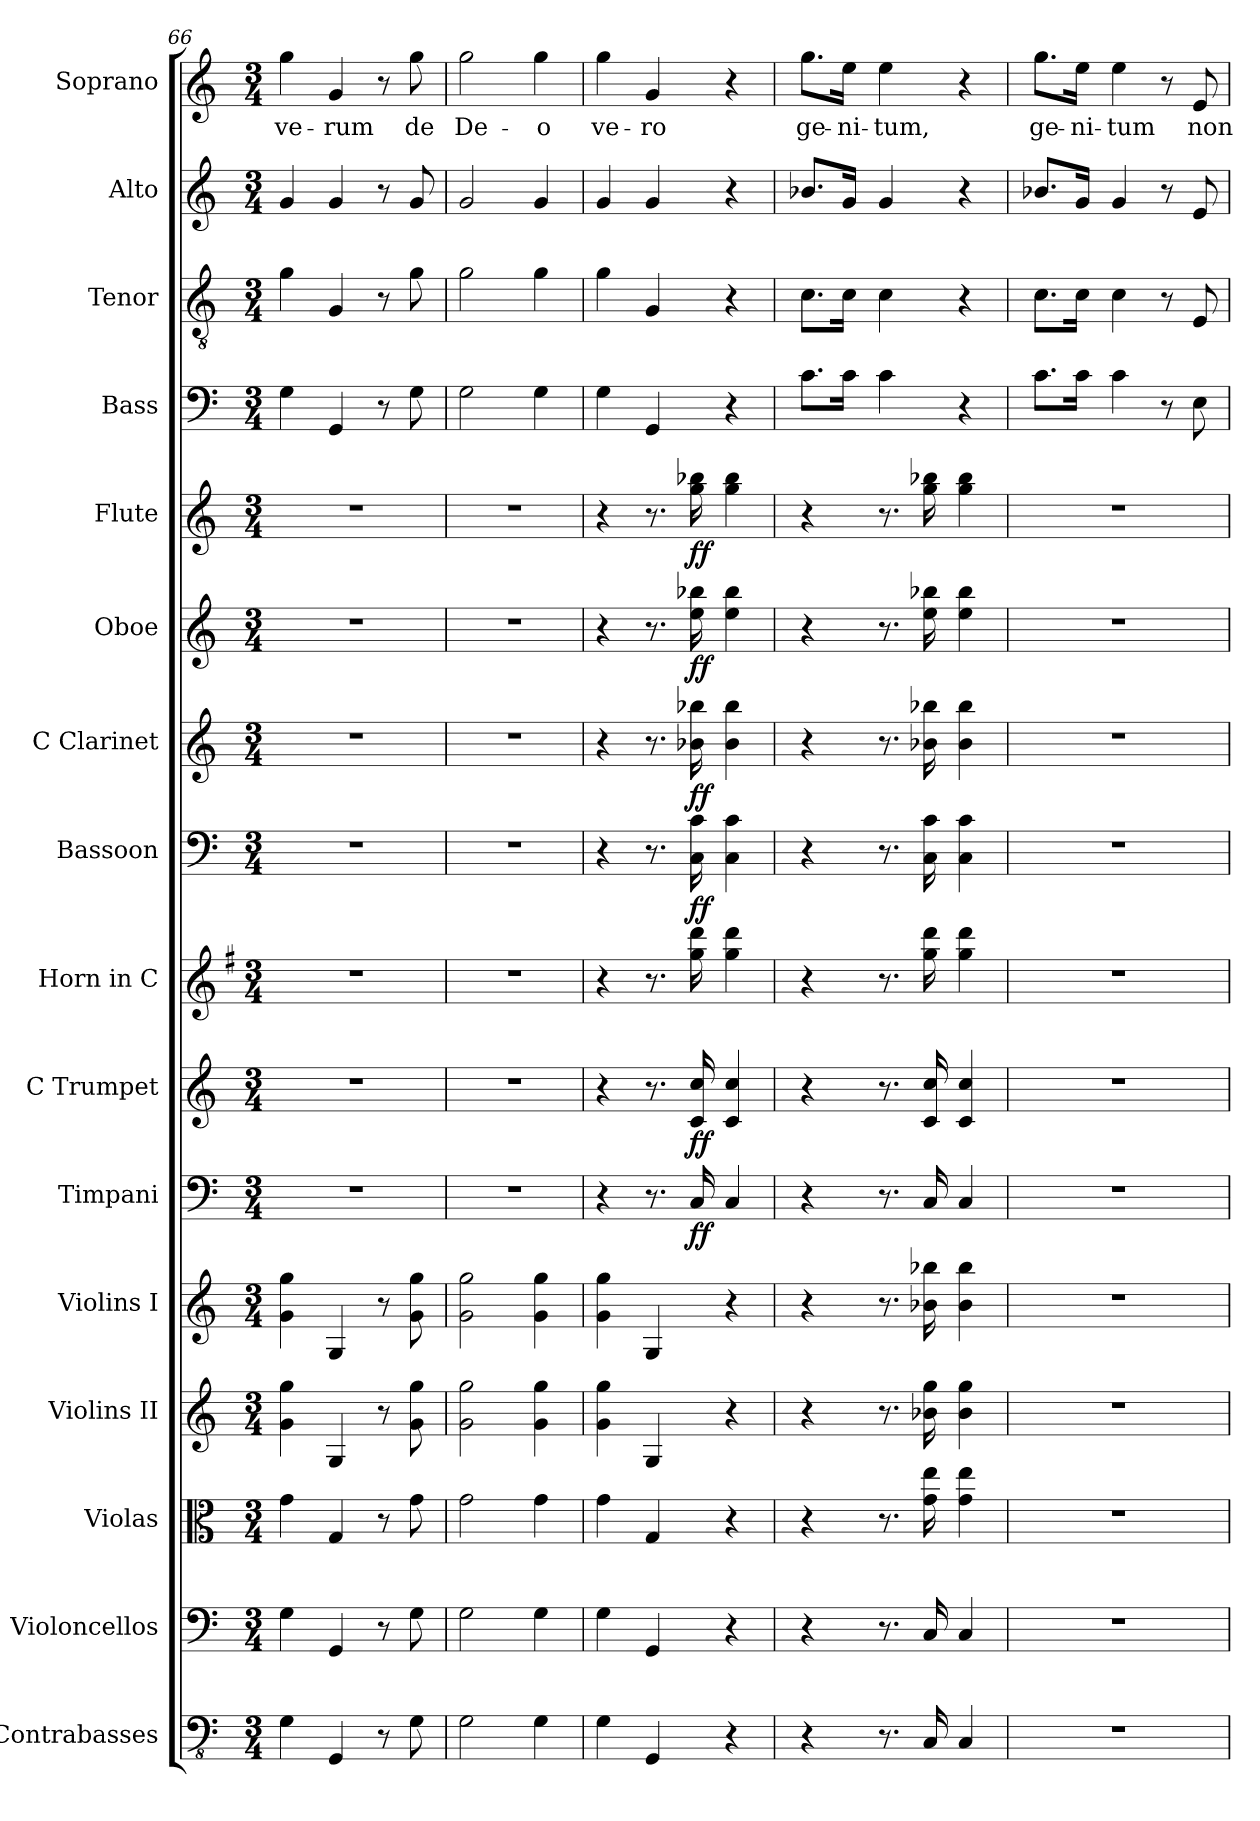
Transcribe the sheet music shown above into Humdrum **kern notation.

**kern	**kern	**kern	**kern	**kern	**kern	**dynam	**kern	**dynam	**kern	**kern	**dynam	**kern	**dynam	**kern	**dynam	**kern	**dynam	**kern	**kern	**kern	**kern	**text
*part16	*part15	*part14	*part13	*part12	*part11	*part11	*part10	*part10	*part9	*part8	*part8	*part7	*part7	*part6	*part6	*part5	*part5	*part4	*part3	*part2	*part1	*part1
*staff16	*staff15	*staff14	*staff13	*staff12	*staff11	*staff11	*staff10	*staff10	*staff9	*staff8	*staff8	*staff7	*staff7	*staff6	*staff6	*staff5	*staff5	*staff4	*staff3	*staff2	*staff1	*staff1
*I"Contrabasses	*I"Violoncellos	*I"Violas	*I"Violins II	*I"Violins I	*I"Timpani	*	*I"C Trumpet	*	*I"Horn in C	*I"Bassoon	*	*I"C Clarinet	*	*I"Oboe	*	*I"Flute	*	*I"Bass	*I"Tenor	*I"Alto	*I"Soprano	*
*I'Cbs.	*I'Vcs.	*I'Vlas.	*I'Vlns. II	*I'Vlns. I	*I'Timp.	*	*I'C Tpt.	*	*I'Hn. in C	*I'Bsn.	*	*I'C Cl.	*	*I'Ob.	*	*I'Fl.	*	*I'B.	*I'T.	*I'A.	*I'S.	*
*clefFv4	*clefF4	*clefC3	*clefG2	*clefG2	*clefF4	*	*clefG2	*	*clefG2	*clefF4	*	*clefG2	*	*clefG2	*	*clefG2	*	*clefF4	*clefGv2	*clefG2	*clefG2	*
*	*	*	*	*	*	*	*	*	*ITrd4c7	*	*	*ITrd1c2	*	*	*	*	*	*	*	*	*	*
*k[]	*k[]	*k[]	*k[]	*k[]	*k[]	*	*k[]	*	*k[]	*k[]	*	*k[b-e-]	*	*k[]	*	*k[]	*	*k[]	*k[]	*k[]	*k[]	*
*M3/4	*M3/4	*M3/4	*M3/4	*M3/4	*M3/4	*	*M3/4	*	*M3/4	*M3/4	*	*M3/4	*	*M3/4	*	*M3/4	*	*M3/4	*M3/4	*M3/4	*M3/4	*
=66	=66	=66	=66	=66	=66	=66	=66	=66	=66	=66	=66	=66	=66	=66	=66	=66	=66	=66	=66	=66	=66	=66
!	!	!	!	!	!	!	!	!	!	!	!	!	!	!	!	!	!	!	!	!	!	!LO:LY:b
4GG\	4G\	4g\	4g\ 4gg\	4g\ 4gg\	2.r	.	2.r	.	2.r	2.r	.	2.r	.	2.r	.	2.r	.	4G\	4g\	4g/	4gg\	ve-
!	!	!	!	!	!	!	!	!	!	!	!	!	!	!	!	!	!	!	!	!	!	!LO:LY:b
4GGG/	4GG/	4G/	4G/	4G/	.	.	.	.	.	.	.	.	.	.	.	.	.	4GG/	4G/	4g/	4g/	-rum
8r	8r	8r	8r	8r	.	.	.	.	.	.	.	.	.	.	.	.	.	8r	8r	8r	8r	.
!	!	!	!	!	!	!	!	!	!	!	!	!	!	!	!	!	!	!	!	!	!	!LO:LY:b
8GG\	8G\	8g\	8g\ 8gg\	8g\ 8gg\	.	.	.	.	.	.	.	.	.	.	.	.	.	8G\	8g\	8g/	8gg\	de
=67	=67	=67	=67	=67	=67	=67	=67	=67	=67	=67	=67	=67	=67	=67	=67	=67	=67	=67	=67	=67	=67	=67
!	!	!	!	!	!	!	!	!	!	!	!	!	!	!	!	!	!	!	!	!	!	!LO:LY:b
2GG\	2G\	2g\	2g\ 2gg\	2g\ 2gg\	2.r	.	2.r	.	2.r	2.r	.	2.r	.	2.r	.	2.r	.	2G\	2g\	2g/	2gg\	De-
!	!	!	!	!	!	!	!	!	!	!	!	!	!	!	!	!	!	!	!	!	!	!LO:LY:b
4GG\	4G\	4g\	4g\ 4gg\	4g\ 4gg\	.	.	.	.	.	.	.	.	.	.	.	.	.	4G\	4g\	4g/	4gg\	-o
=68	=68	=68	=68	=68	=68	=68	=68	=68	=68	=68	=68	=68	=68	=68	=68	=68	=68	=68	=68	=68	=68	=68
!	!	!	!	!	!	!	!	!	!	!	!	!	!	!	!	!	!	!	!	!	!	!LO:LY:b
4GG\	4G\	4g\	4g\ 4gg\	4g\ 4gg\	4r	.	4r	.	4r	4r	.	4r	.	4r	.	4r	.	4G\	4g\	4g/	4gg\	ve-
!	!	!	!	!	!	!	!	!	!	!	!	!	!	!	!	!	!	!	!	!	!	!LO:LY:b
4GGG/	4GG/	4G/	4G/	4G/	8.r	.	8.r	.	8.r	8.r	.	8.r	.	8.r	.	8.r	.	4GG/	4G/	4g/	4g/	-ro
!	!	!	!	!	!	!LO:DY:b	!	!LO:DY:b	!	!	!LO:DY:b	!	!LO:DY:b	!	!LO:DY:b	!	!LO:DY:b	!	!	!	!	!
.	.	.	.	.	16C/	ff	16c/ 16cc/	ff	16cc\ 16gg\	16C\ 16c\	ff	16a-X\ 16aa-X\	ff	16ee\ 16bb-X\	ff	16gg\ 16bb-X\	ff	.	.	.	.	.
4r	4r	4r	4r	4r	4C/	.	4c/ 4cc/	.	4cc\ 4gg\	4C\ 4c\	.	4a-\ 4aa-\	.	4ee\ 4bb-\	.	4gg\ 4bb-\	.	4r	4r	4r	4r	.
=69	=69	=69	=69	=69	=69	=69	=69	=69	=69	=69	=69	=69	=69	=69	=69	=69	=69	=69	=69	=69	=69	=69
!	!	!	!	!	!	!	!	!	!	!	!	!	!	!	!	!	!	!	!	!	!	!LO:LY:b
4r	4r	4r	4r	4r	4r	.	4r	.	4r	4r	.	4r	.	4r	.	4r	.	8.c\L	8.c\L	8.b-X/L	8.gg\L	ge-
!	!	!	!	!	!	!	!	!	!	!	!	!	!	!	!	!	!	!	!	!	!	!LO:LY:b
.	.	.	.	.	.	.	.	.	.	.	.	.	.	.	.	.	.	16c\Jk	16c\Jk	16g/Jk	16ee\Jk	-ni-
!	!	!	!	!	!	!	!	!	!	!	!	!	!	!	!	!	!	!	!	!	!	!LO:LY:b
8.r	8.r	8.r	8.r	8.r	8.r	.	8.r	.	8.r	8.r	.	8.r	.	8.r	.	8.r	.	4c\	4c\	4g/	4ee\	-tum,
16CC/	16C/	16g\ 16ee\	16b-X\ 16gg\	16b-X\ 16bb-X\	16C/	.	16c/ 16cc/	.	16cc\ 16gg\	16C\ 16c\	.	16a-X\ 16aa-X\	.	16ee\ 16bb-X\	.	16gg\ 16bb-X\	.	.	.	.	.	.
4CC/	4C/	4g\ 4ee\	4b-\ 4gg\	4b-\ 4bb-\	4C/	.	4c/ 4cc/	.	4cc\ 4gg\	4C\ 4c\	.	4a-\ 4aa-\	.	4ee\ 4bb-\	.	4gg\ 4bb-\	.	4r	4r	4r	4r	.
=70	=70	=70	=70	=70	=70	=70	=70	=70	=70	=70	=70	=70	=70	=70	=70	=70	=70	=70	=70	=70	=70	=70
!	!	!	!	!	!	!	!	!	!	!	!	!	!	!	!	!	!	!	!	!	!	!LO:LY:b
2.r	2.r	2.r	2.r	2.r	2.r	.	2.r	.	2.r	2.r	.	2.r	.	2.r	.	2.r	.	8.c\L	8.c\L	8.b-X/L	8.gg\L	ge-
!	!	!	!	!	!	!	!	!	!	!	!	!	!	!	!	!	!	!	!	!	!	!LO:LY:b
.	.	.	.	.	.	.	.	.	.	.	.	.	.	.	.	.	.	16c\Jk	16c\Jk	16g/Jk	16ee\Jk	-ni-
!	!	!	!	!	!	!	!	!	!	!	!	!	!	!	!	!	!	!	!	!	!	!LO:LY:b
.	.	.	.	.	.	.	.	.	.	.	.	.	.	.	.	.	.	4c\	4c\	4g/	4ee\	-tum
.	.	.	.	.	.	.	.	.	.	.	.	.	.	.	.	.	.	8r	8r	8r	8r	.
!	!	!	!	!	!	!	!	!	!	!	!	!	!	!	!	!	!	!	!	!	!	!LO:LY:b
.	.	.	.	.	.	.	.	.	.	.	.	.	.	.	.	.	.	8E\	8E/	8e/	8e/	non
=	=	=	=	=	=	=	=	=	=	=	=	=	=	=	=	=	=	=	=	=	=	=
*-	*-	*-	*-	*-	*-	*-	*-	*-	*-	*-	*-	*-	*-	*-	*-	*-	*-	*-	*-	*-	*-	*-
